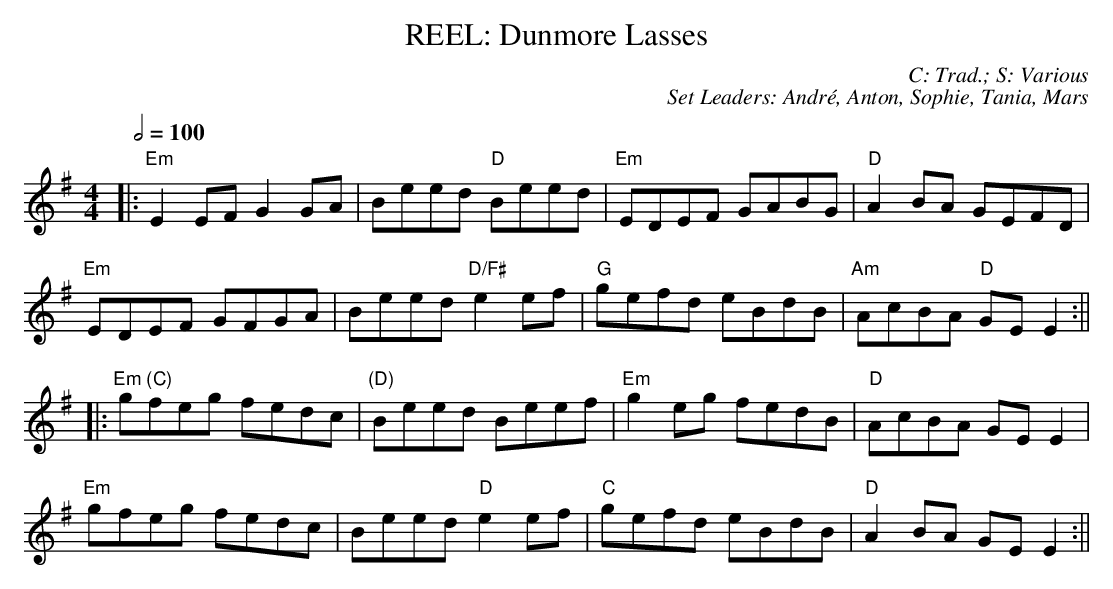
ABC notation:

X:1
T: REEL: Dunmore Lasses
C: C: Trad.; S: Various
C: Set Leaders: André, Anton, Sophie, Tania, Mars
M: 4/4
L: 1/8
Q: 1/2=100
K: Emin
|:"Em"E2 EF G2 GA|Beed "D"Beed|"Em"EDEF GABG|"D"A2 BA GEFD|
"Em"EDEF GFGA|Beed "D/F#"e2 ef|"G"gefd eBdB|"Am"AcBA "D"GE E2:||
|:"Em (C)"gfeg fedc|"(D)"Beed Beef|"Em"g2 eg fedB|"D"AcBA GE E2|
"Em"gfeg fedc|Beed "D"e2 ef|"C"gefd eBdB|"D"A2 BA GE E2:||
